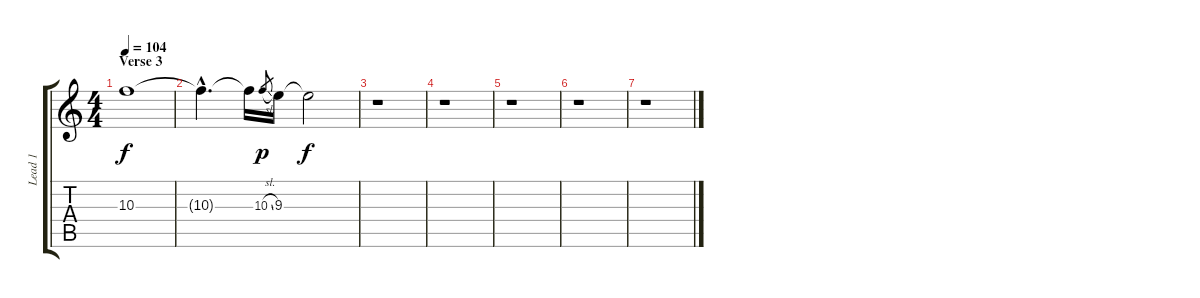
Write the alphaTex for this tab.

\track ("Lead 1" "Lead 1") {instrument distortionguitar}
\staff {score tabs}
\tuning (E4 B3 G3 D3 A2 E2) {hide}
\ts (4 4)
\section ("" "Verse 3")
\tempo 104
\clef g2
\ks c
10.3{t}.1{dy f} |
10.3{hac t}.4{d} 10.3{t}.16 10.3{sl}.8{gr dy p} 9.3.16 9.3{t}.2{dy f} |
r.1 |
r.1 |
r.1 |
r.1 |
r.1
